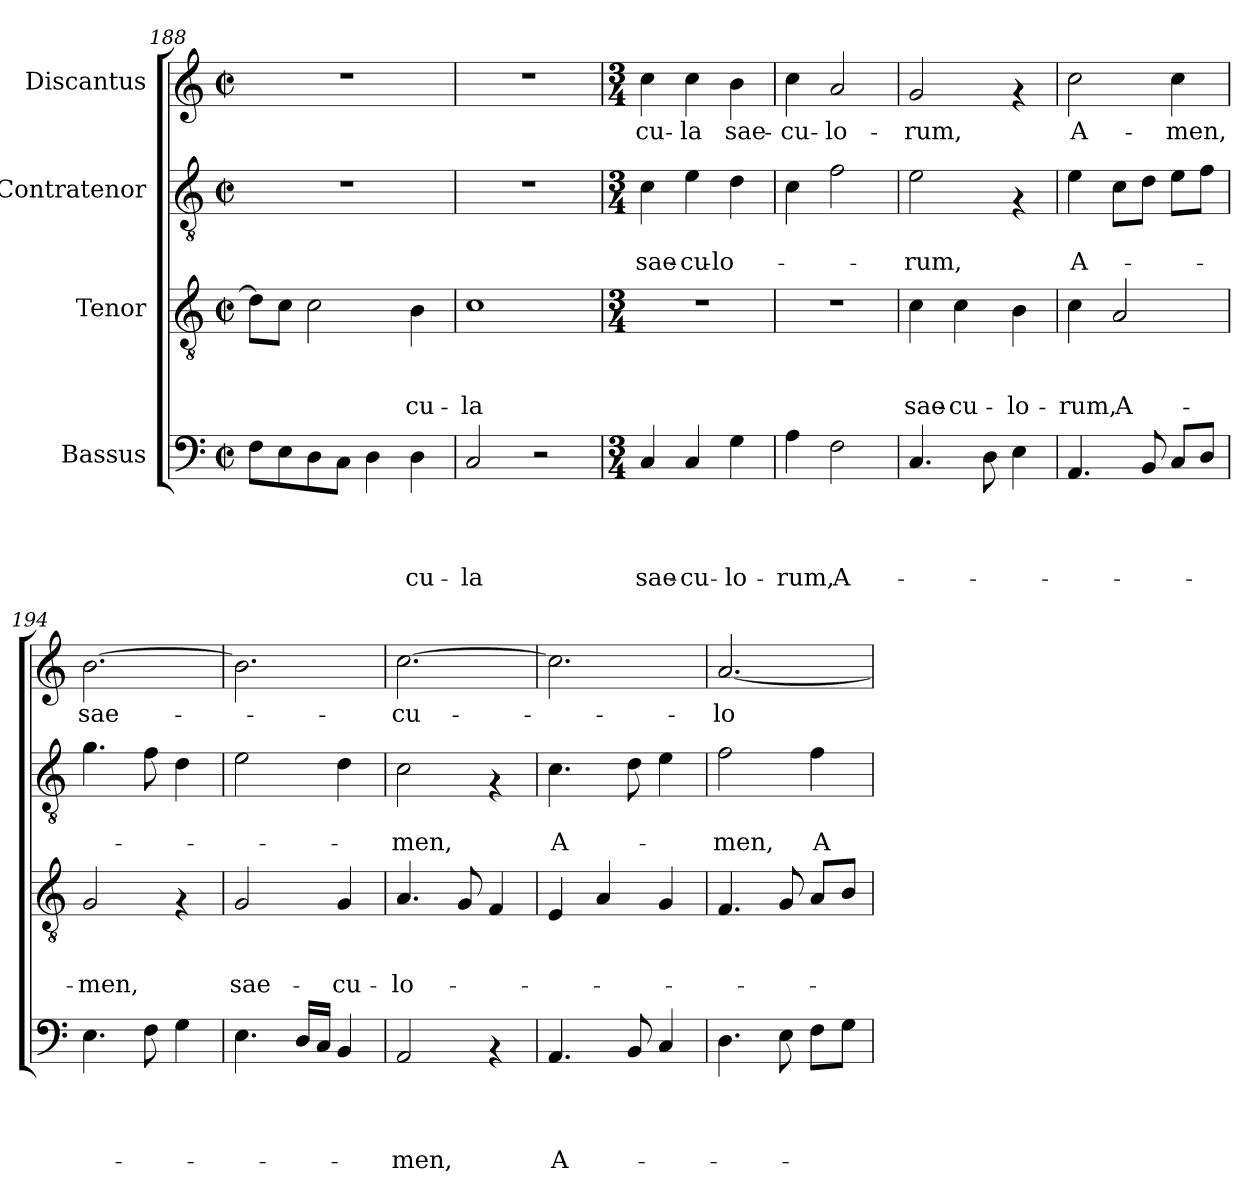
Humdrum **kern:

**kern	**text	**text	**text	**text	**kern	**text	**text	**text	**kern	**text	**text	**kern	**text
*part4	*part4	*part4	*part4	*part4	*part3	*part3	*part3	*part3	*part2	*part2	*part2	*part1	*part1
*staff4	*staff4	*staff4	*staff4	*staff4	*staff3	*staff3	*staff3	*staff3	*staff2	*staff2	*staff2	*staff1	*staff1
*I"Bassus	*	*	*	*	*I"Tenor	*	*	*	*I"Contratenor	*	*	*I"Discantus	*
*clefF4	*	*	*	*	*clefGv2	*	*	*	*clefGv2	*	*	*clefG2	*
*k[]	*	*	*	*	*k[]	*	*	*	*k[]	*	*	*k[]	*
*C:	*	*	*	*	*C:	*	*	*	*C:	*	*	*C:	*
*M2/2	*	*	*	*	*M2/2	*	*	*	*M2/2	*	*	*M2/2	*
*met(c|)	*	*	*	*	*met(c|)	*	*	*	*met(c|)	*	*	*met(c|)	*
=188	=188	=188	=188	=188	=188	=188	=188	=188	=188	=188	=188	=188	=188
8F\L	.	.	.	.	8d\L]	.	.	.	1r	.	.	1r	.
8E\	.	.	.	.	8c\J	.	.	.	.	.	.	.	.
8D\	.	.	.	.	2c\	.	.	.	.	.	.	.	.
8C\J	.	.	.	.	.	.	.	.	.	.	.	.	.
4D\	.	.	.	.	.	.	.	.	.	.	.	.	.
!	!	!	!	!LO:LY:b	!	!	!	!LO:LY:b	!	!	!	!	!
4D\	.	.	.	-cu-	4B\	.	.	-cu-	.	.	.	.	.
=189	=189	=189	=189	=189	=189	=189	=189	=189	=189	=189	=189	=189	=189
!	!	!	!	!LO:LY:b	!	!	!	!LO:LY:b	!	!	!	!	!
2C/	.	.	.	-la	1c	.	.	-la	1r	.	.	1r	.
2r	.	.	.	.	.	.	.	.	.	.	.	.	.
=190	=190	=190	=190	=190	=190	=190	=190	=190	=190	=190	=190	=190	=190
*M3/4	*	*	*	*	*M3/4	*	*	*	*M3/4	*	*	*M3/4	*
!	!	!	!	!LO:LY:b	!	!	!	!	!	!	!LO:LY:b	!	!LO:LY:b
4C/	.	.	.	sae-	2.r	.	.	.	4c\	.	sae-	4cc\	-cu-
!	!	!	!	!LO:LY:b	!	!	!	!	!	!	!LO:LY:b	!	!LO:LY:b
4C/	.	.	.	-cu-	.	.	.	.	4e\	.	-cu-	4cc\	-la
!	!	!	!	!LO:LY:b	!	!	!	!	!	!	!LO:LY:b	!	!LO:LY:b
4G\	.	.	.	-lo-	.	.	.	.	4d\	.	-lo-	4b\	sae-
=191	=191	=191	=191	=191	=191	=191	=191	=191	=191	=191	=191	=191	=191
!	!	!	!	!LO:LY:b	!	!	!	!	!	!	!	!	!LO:LY:b
4A\	.	.	.	-rum,	2.r	.	.	.	4c\	.	.	4cc\	-cu-
!	!	!	!	!LO:LY:b	!	!	!	!	!	!	!	!	!LO:LY:b
2F\	.	.	.	A-	.	.	.	.	2f\	.	.	2a/	-lo-
=192	=192	=192	=192	=192	=192	=192	=192	=192	=192	=192	=192	=192	=192
!	!	!	!	!	!	!	!	!LO:LY:b	!	!	!LO:LY:b	!	!LO:LY:b
4.C/	.	.	.	.	4c\	.	.	sae-	2e\	.	-rum,	2g/	-rum,
!	!	!	!	!	!	!	!	!LO:LY:b	!	!	!	!	!
.	.	.	.	.	4c\	.	.	-cu-	.	.	.	.	.
8D\	.	.	.	.	.	.	.	.	.	.	.	.	.
!	!	!	!	!	!	!	!	!LO:LY:b	!	!	!	!	!
4E\	.	.	.	.	4B\	.	.	-lo-	4rF	.	.	4rf	.
=193	=193	=193	=193	=193	=193	=193	=193	=193	=193	=193	=193	=193	=193
!	!	!	!	!	!	!	!	!LO:LY:b	!	!	!LO:LY:b	!	!LO:LY:b
4.AA/	.	.	.	.	4c\	.	.	-rum,	4e\	.	A-	2cc\	A-
!	!	!	!	!	!	!	!	!LO:LY:b	!	!	!	!	!
.	.	.	.	.	2A/	.	.	A-	8c\L	.	.	.	.
8BB/	.	.	.	.	.	.	.	.	8d\J	.	.	.	.
!	!	!	!	!	!	!	!	!	!	!	!	!	!LO:LY:b
8C/L	.	.	.	.	.	.	.	.	8e\L	.	.	4cc\	-men,
8D/J	.	.	.	.	.	.	.	.	8f\J	.	.	.	.
=194	=194	=194	=194	=194	=194	=194	=194	=194	=194	=194	=194	=194	=194
!	!	!	!	!	!	!	!	!LO:LY:b	!	!	!	!	!LO:LY:b
4.E\	.	.	.	.	2G/	.	.	-men,	4.g\	.	.	[<2.b\	sae-
8F\	.	.	.	.	.	.	.	.	8f\	.	.	.	.
4G\	.	.	.	.	4rF	.	.	.	4d\	.	.	.	.
!!LO:PB:g=z
=195	=195	=195	=195	=195	=195	=195	=195	=195	=195	=195	=195	=195	=195
!	!	!	!	!	!	!	!	!LO:LY:b	!	!	!	!	!
4.E\	.	.	.	.	2G/	.	.	sae-	2e\	.	.	2.b\]	.
16D/LL	.	.	.	.	.	.	.	.	.	.	.	.	.
16C/JJ	.	.	.	.	.	.	.	.	.	.	.	.	.
!	!	!	!	!	!	!	!	!LO:LY:b	!	!	!	!	!
4BB/	.	.	.	.	4G/	.	.	-cu-	4d\	.	.	.	.
=196	=196	=196	=196	=196	=196	=196	=196	=196	=196	=196	=196	=196	=196
!	!	!	!	!LO:LY:b	!	!	!	!LO:LY:b	!	!	!LO:LY:b	!	!LO:LY:b
2AA/	.	.	.	-men,	4.A/	.	.	-lo-	2c\	.	-men,	[>2.cc\	-cu-
.	.	.	.	.	8G/	.	.	.	.	.	.	.	.
4rAA	.	.	.	.	4F/	.	.	.	4rF	.	.	.	.
=197	=197	=197	=197	=197	=197	=197	=197	=197	=197	=197	=197	=197	=197
!	!	!	!	!LO:LY:b	!	!	!	!	!	!	!LO:LY:b	!	!
4.AA/	.	.	.	A-	4E/	.	.	.	4.c\	.	A-	2.cc\]	.
.	.	.	.	.	4A/	.	.	.	.	.	.	.	.
8BB/	.	.	.	.	.	.	.	.	8d\	.	.	.	.
4C/	.	.	.	.	4G/	.	.	.	4e\	.	.	.	.
=198	=198	=198	=198	=198	=198	=198	=198	=198	=198	=198	=198	=198	=198
!	!	!	!	!	!	!	!	!	!	!	!LO:LY:b	!	!LO:LY:b
4.D\	.	.	.	.	4.F/	.	.	.	2f\	.	-men,	[<2.a/	-lo-
8E\	.	.	.	.	8G/	.	.	.	.	.	.	.	.
!	!	!	!	!	!	!	!	!	!	!	!LO:LY:b	!	!
8F\L	.	.	.	.	8A/L	.	.	.	4f\	.	A-	.	.
8G\J	.	.	.	.	8B/J	.	.	.	.	.	.	.	.
=	=	=	=	=	=	=	=	=	=	=	=	=	=
*-	*-	*-	*-	*-	*-	*-	*-	*-	*-	*-	*-	*-	*-
